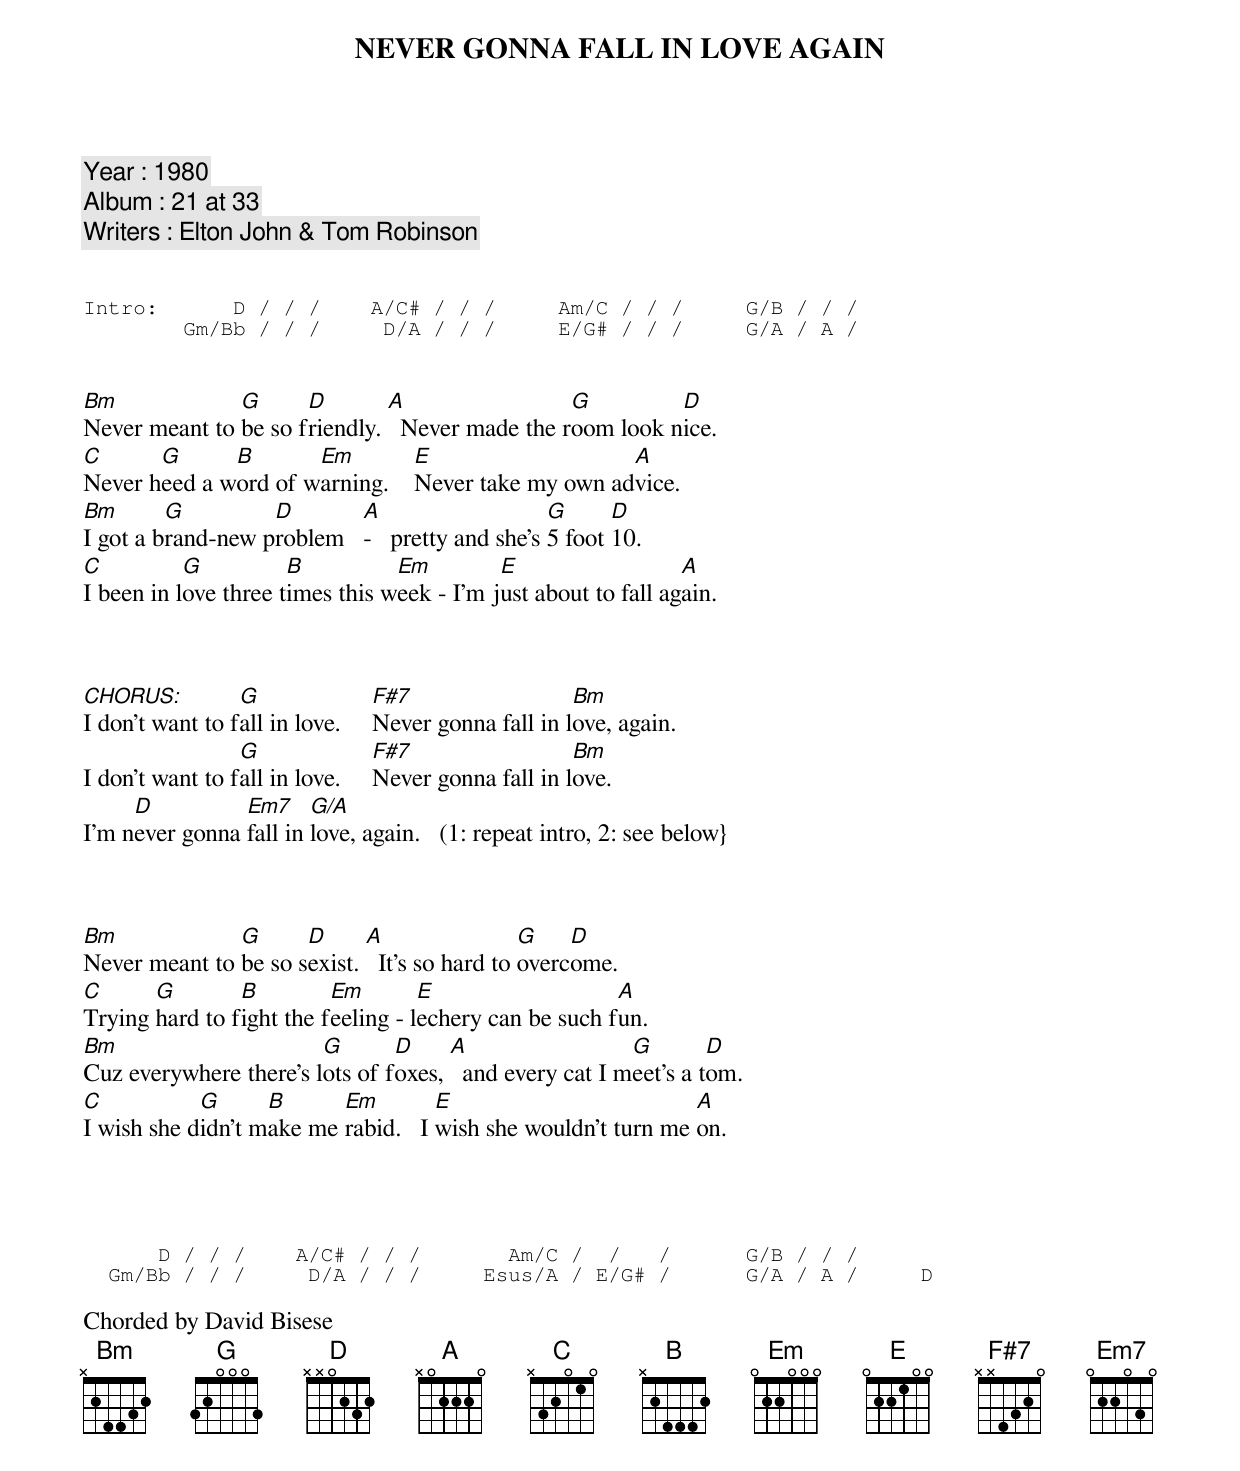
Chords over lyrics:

NEVER GONNA FALL IN LOVE AGAIN

   Year : 1980
  Album : 21 at 33
Writers : Elton John & Tom Robinson


Intro:      D / / /    A/C# / / /     Am/C / / /     G/B / / /
        Gm/Bb / / /     D/A / / /     E/G# / / /     G/A / A /


Bm             G      D        A                 G         D
Never meant to be so friendly.   Never made the room look nice.
C      G      B       Em         E                   A
Never heed a word of warning.    Never take my own advice.
Bm       G         D        A                    G      D
I got a brand-new problem   -   pretty and she's 5 foot 10.
C          G          B          Em         E                   A
I been in love three times this week - I'm just about to fall again.



CHORUS:          G                F#7                  Bm
I don't want to fall in love.     Never gonna fall in love, again.
                 G                F#7                  Bm
I don't want to fall in love.     Never gonna fall in love.
     D          Em7     G/A
I'm never gonna fall in love, again.   (1: repeat intro, 2: see below}



Bm             G      D      A                 G    D
Never meant to be so sexist.   It's so hard to overcome.
C      G        B         Em        E                   A
Trying hard to fight the feeling - lechery can be such fun.
Bm                      G       D     A                  G        D
Cuz everywhere there's lots of foxes,   and every cat I meet's a tom.
C           G      B      Em         E                         A
I wish she didn't make me rabid.   I wish she wouldn't turn me on.



{Repeat Chorus, then Intro with following new ending:}

      D / / /    A/C# / / /       Am/C /  /   /      G/B / / /
  Gm/Bb / / /     D/A / / /     Esus/A / E/G# /      G/A / A /     D

Chorded by David Bisese
